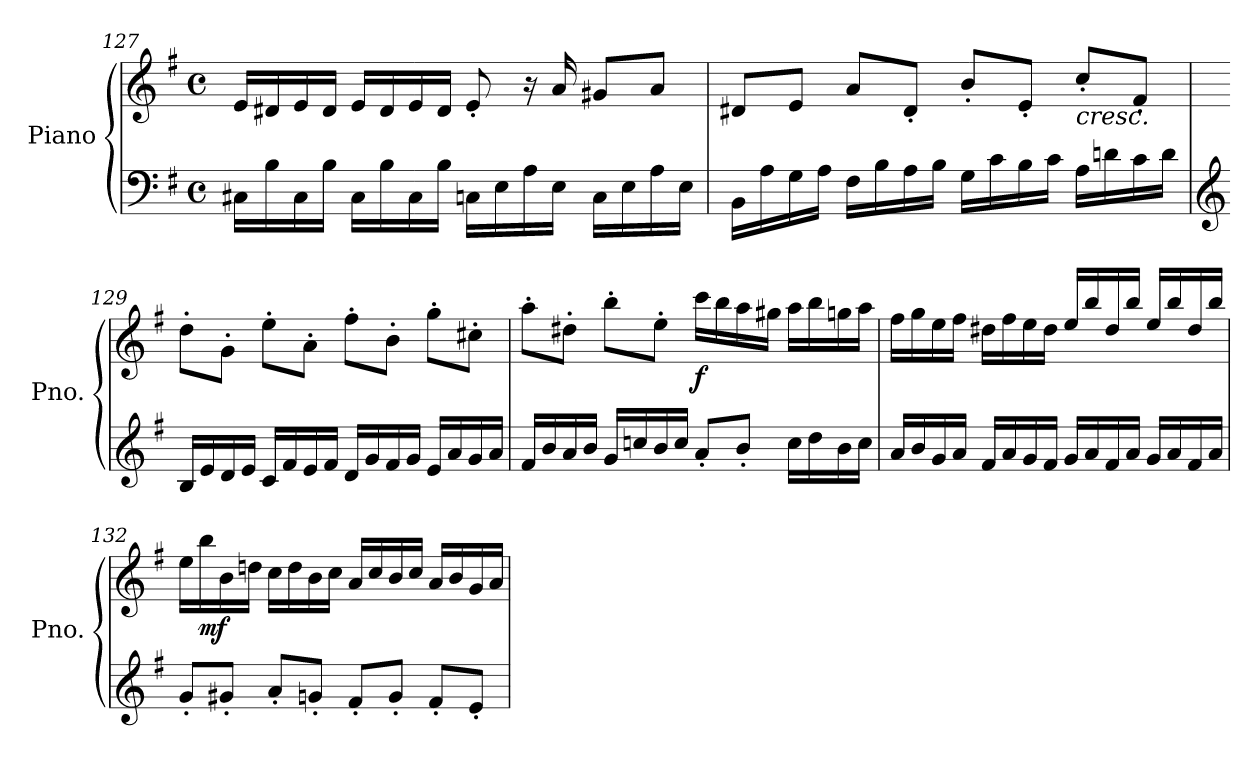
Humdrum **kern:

**kern	**kern	**dynam
*part1	*part1	*part1
*staff2	*staff1	*staff1/2
*I"Piano	*	*
*I'Pno.	*	*
*clefF4	*clefG2	*
*k[f#]	*k[f#]	*
*M4/4	*M4/4	*
*met(c)	*met(c)	*
=127	=127	=127
16C#X\LL	16e/LL	.
16B\	16d#X/	.
16C#\	16e/	.
16B\JJ	16d#/JJ	.
16C#\LL	16e/LL	.
16B\	16d#/	.
16C#\	16e/	.
16B\JJ	16d#/JJ	.
16Cn\LL	8e'/	.
16E\	.	.
16A\	16r	.
16E\JJ	16a/	.
16C\LL	8g#X/L	.
16E\	.	.
16A\	8a/J	.
16E\JJ	.	.
!!LO:LB:g=z
=128	=128	=128
16BB\LL	8d#X/L	.
16A\	.	.
16G\	8e/J	.
16A\JJ	.	.
16F#<\LL	8a/L	.
16B\	.	.
16A\	8d#'/J	.
16B\JJ	.	.
16G<\LL	8b'/L	.
16c\	.	.
16B\	8e'/J	.
16c\JJ	.	.
!	!LO:TX:b:i:t=cresc.	!
16A<\LL	8cc'/L	.
16dn\	.	.
16c\	8f#'/J	.
16d\JJ	.	.
=129	=129	=129
*clefG2	*	*
16B</LL	8dd'\L	.
16e/	.	.
16d/	8g'\J	.
16e/JJ	.	.
16c</LL	8ee'\L	.
16f#/	.	.
16e/	8a'\J	.
16f#/JJ	.	.
16d</LL	8ff#'\L	.
16g/	.	.
16f#/	8b'\J	.
16g/JJ	.	.
16e</LL	8gg'\L	.
16a/	.	.
16g/	8cc#X'\J	.
16a/JJ	.	.
=130	=130	=130
16f#</LL	8aa'\L	.
16b/	.	.
16a/	8dd#X'\J	.
16b/JJ	.	.
16g</LL	8bb'\L	.
16ccn/	.	.
16b/	8ee'\J	.
16cc/JJ	.	.
!	!	!LO:DY:b
8a<'/L	16ccc\LL	f
.	16bb\	.
8b'/J	16aa\	.
.	16gg#X\JJ	.
16cc\LL	16aa\LL	.
16dd\	16bb\	.
16b\	16ggn\	.
16cc<\JJ	16aa\JJ	.
!!LO:PB:g=z
=131	=131	=131
16a</LL	16ff#\LL	.
16b</	16gg\	.
16g</	16ee\	.
16a</JJ	16ff#\JJ	.
16f#</LL	16dd#X\LL	.
16a</	16ff#\	.
16g</	16ee\	.
16f#</JJ	16dd#\JJ	.
16g</LL	16ee/LL	.
16a</	16bb/	.
16f#</	16dd#/	.
16a</JJ	16bb/JJ	.
16g/LL	16ee/LL	.
16a/	16bb/	.
16f#/	16dd#/	.
16a/JJ	16bb/JJ	.
=132	=132	=132
8g<'/L	16ee\LL	.
!	!	!LO:DY:b
.	16bb\	mf
8g#X<'/J	16b\	.
.	16ddn\JJ	.
8a<'/L	16cc\LL	.
.	16dd\	.
8gn<'/J	16b\	.
.	16cc\JJ	.
8f#<'/L	16a/LL	.
.	16cc/	.
8g<'/J	16b/	.
.	16cc/JJ	.
8f#<'/L	16a/LL	.
.	16b/	.
8e<'/J	16g/	.
.	16a/JJ	.
=	=	=
*-	*-	*-
